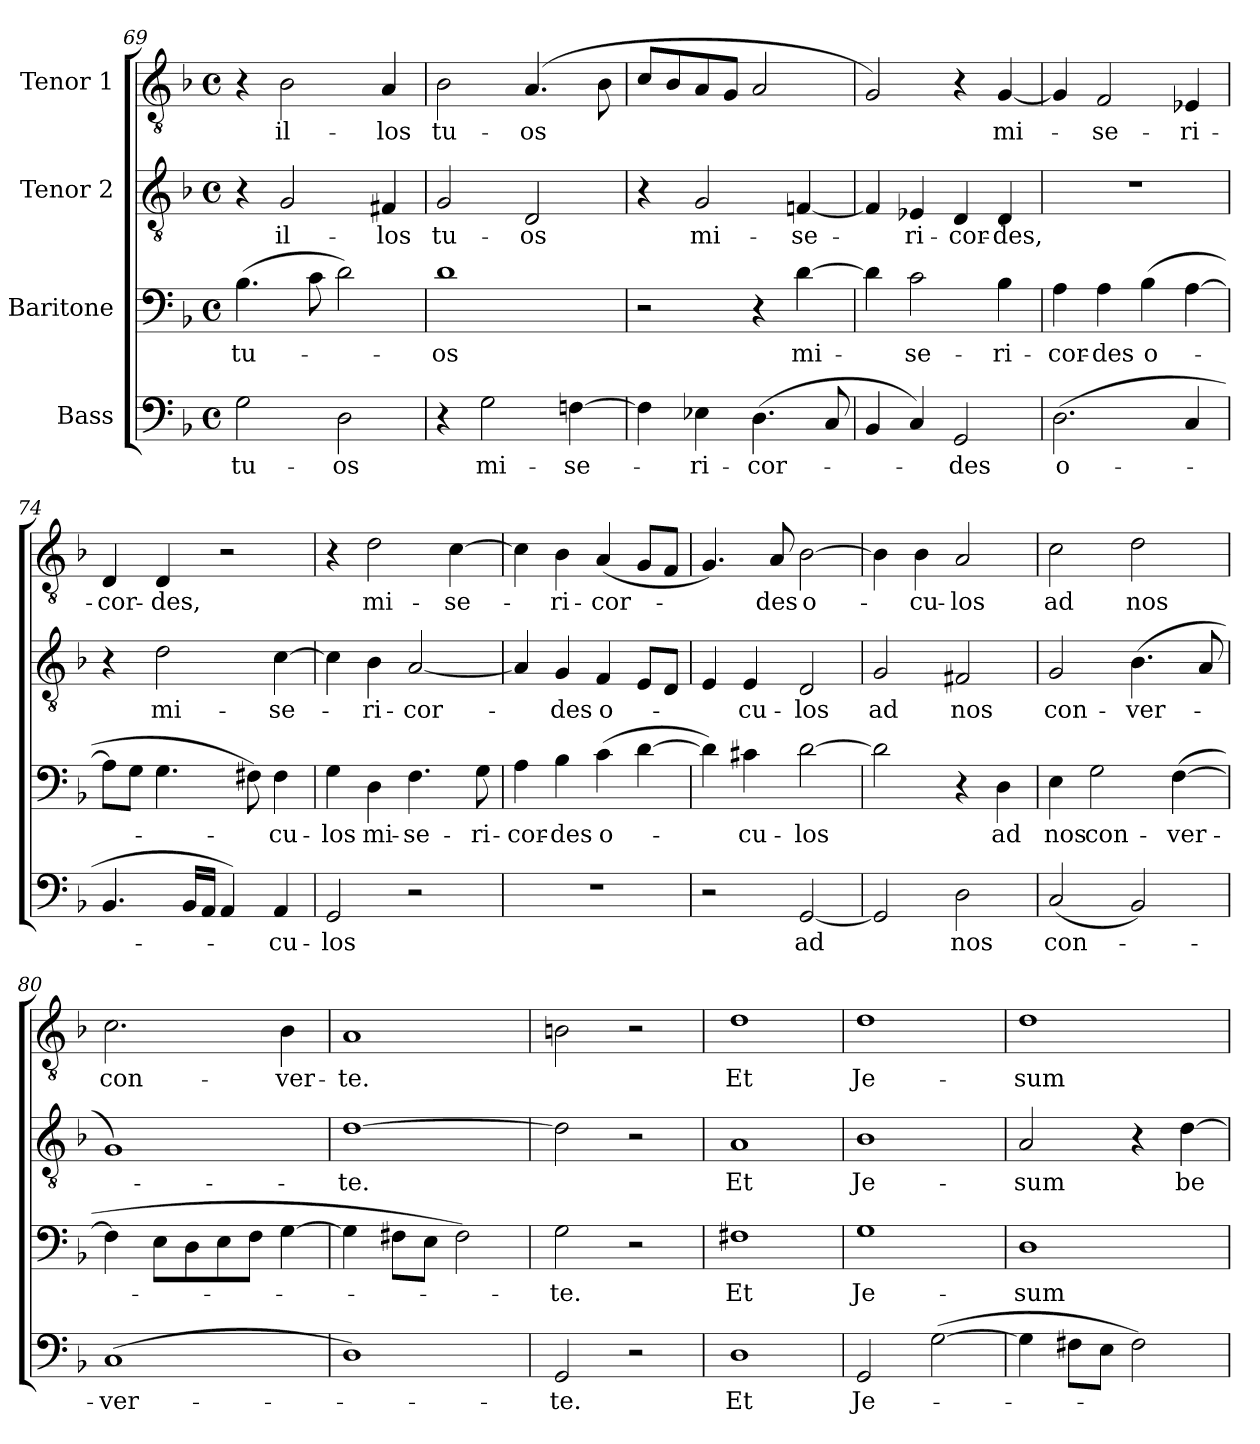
**kern	**text	**kern	**text	**kern	**text	**kern	**text
*part4	*part4	*part3	*part3	*part2	*part2	*part1	*part1
*staff4	*staff4	*staff3	*staff3	*staff2	*staff2	*staff1	*staff1
*I"Bass	*	*I"Baritone	*	*I"Tenor 2	*	*I"Tenor 1	*
*clefF4	*	*clefF4	*	*clefGv2	*	*clefGv2	*
*k[b-]	*	*k[b-]	*	*k[b-]	*	*k[b-]	*
*F:	*	*F:	*	*F:	*	*F:	*
*M4/4	*	*M4/4	*	*M4/4	*	*M4/4	*
*met(c)	*	*met(c)	*	*met(c)	*	*met(c)	*
=69	=69	=69	=69	=69	=69	=69	=69
2G\	tu-	(4.B-\	tu-	4r	.	4r	.
.	.	.	.	2G/	il-	2B-\	il-
.	.	8c\	.	.	.	.	.
2D\	-os	2d\)	.	.	.	.	.
.	.	.	.	4F#X/	-los	4A/	-los
=70	=70	=70	=70	=70	=70	=70	=70
4r	.	1d	-os	2G/	tu-	2B-\	tu-
2G\	mi-	.	.	.	.	.	.
.	.	.	.	2D/	-os	(4.A/	-os
[4Fn\	-se-	.	.	.	.	.	.
.	.	.	.	.	.	8B-\	.
=71	=71	=71	=71	=71	=71	=71	=71
4F\]	.	2r	.	4r	.	8c/L	.
.	.	.	.	.	.	8B-/	.
4E-X\	-ri-	.	.	2G/	mi-	8A/	.
.	.	.	.	.	.	8G/J	.
(4.D\	-cor-	4r	.	.	.	2A/	.
.	.	[4d\	mi-	[4Fn/	-se-	.	.
8C/	.	.	.	.	.	.	.
!!LO:LB:g=z
=72	=72	=72	=72	=72	=72	=72	=72
4BB-/	.	4d\]	-­	4F/]	-­	2G/)	.
4C/)	.	2c\	se-	4E-X/	ri-	.	.
2GG/	-des	.	.	4D/	-cor-	4r	.
.	.	4B-\	-ri-	4D/	-des,	[4G/	mi-
=73	=73	=73	=73	=73	=73	=73	=73
(2.D\	o-	4A\	-cor-	1r	.	4G/]	.
.	.	4A\	-des	.	.	2F/	-se-
.	.	(4B-\	o-	.	.	.	.
4C/	.	[4A\	.	.	.	4E-X/	-ri-
=74	=74	=74	=74	=74	=74	=74	=74
4.BB-/	.	8A\L]	.	4r	.	4D/	-cor-
.	.	8G\J	.	.	.	.	.
.	.	4.G\	.	2d\	mi-	4D/	-des,
16BB-/LL	.	.	.	.	.	.	.
16AA/JJ	.	.	.	.	.	.	.
4AA/)	.	.	.	.	.	2r	.
.	.	8F#X\)	.	.	.	.	.
4AA/	-cu-	4F#\	-cu-	[4c\	-se-	.	.
=75	=75	=75	=75	=75	=75	=75	=75
2GG/	-los	4G\	-los	4c\]	.	4r	.
.	.	4D\	mi-	4B-\	-ri-	2d\	mi-
2r	.	4.F\	-se-	[2A/	-cor-	.	.
.	.	.	.	.	.	[4c\	-se-
.	.	8G\	-ri-	.	.	.	.
=76	=76	=76	=76	=76	=76	=76	=76
1r	.	4A\	-cor-	4A/]	.	4c\]	.
.	.	4B-\	-des	4G/	-des	4B-\	-ri-
.	.	(4c\	o-	4F/	o-	(4A/	-cor-
.	.	[4d\	.	8E/L	.	8G/L	.
.	.	.	.	8D/J	.	8F/J	.
!!LO:LB:g=z
=77	=77	=77	=77	=77	=77	=77	=77
2r	.	4d\])	-­	4E/	-­	4.G/)	-­
.	.	4c#X\	cu-	4E/	cu-	.	.
.	.	.	.	.	.	8A/	des
[2GG/	ad	[2d\	-los	2D/	-los	[2B-\	o-
=78	=78	=78	=78	=78	=78	=78	=78
2GG/]	.	2d\]	.	2G/	ad	4B-\]	.
.	.	.	.	.	.	4B-\	-cu-
2D\	nos	4r	.	2F#X/	nos	2A/	-los
.	.	4D\	ad	.	.	.	.
=79	=79	=79	=79	=79	=79	=79	=79
(2C/	con-	4E\	nos	2G/	con-	2c\	ad
.	.	2G\	con-	.	.	.	.
2BB-/)	.	.	.	(4.B-\	-ver-	2d\	nos
.	.	([4F\	-ver-	.	.	.	.
.	.	.	.	8A/	.	.	.
=80	=80	=80	=80	=80	=80	=80	=80
(1C	-ver-	4F\]	.	1G)	.	2.c\	con-
.	.	8E\L	.	.	.	.	.
.	.	8D\	.	.	.	.	.
.	.	8E\	.	.	.	.	.
.	.	8F\J	.	.	.	.	.
.	.	[4G\	.	.	.	4B-\	-ver-
=81	=81	=81	=81	=81	=81	=81	=81
1D)	.	4G\]	.	[1d	-te.	1A	-te.
.	.	8F#X\L	.	.	.	.	.
.	.	8E\J	.	.	.	.	.
.	.	2F#\)	.	.	.	.	.
=82	=82	=82	=82	=82	=82	=82	=82
2GG/	-te.	2G\	-te.	2d\]	.	2Bn\	.
2r	.	2r	.	2r	.	2r	.
!!LO:PB:g=z
=83	=83	=83	=83	=83	=83	=83	=83
1D	Et	1F#X	Et	1A	Et	1d	Et
=84	=84	=84	=84	=84	=84	=84	=84
2GG/	Je-	1G	Je-	1B-	Je-	1d	Je-
([2G\	.	.	.	.	.	.	.
=85	=85	=85	=85	=85	=85	=85	=85
4G\]	.	1D	-sum	2A/	-sum	1d	-sum
8F#X\L	.	.	.	.	.	.	.
8E\J	.	.	.	.	.	.	.
2F#\)	.	.	.	4r	.	.	.
.	.	.	.	[4d\	be-	.	.
=	=	=	=	=	=	=	=
*-	*-	*-	*-	*-	*-	*-	*-
